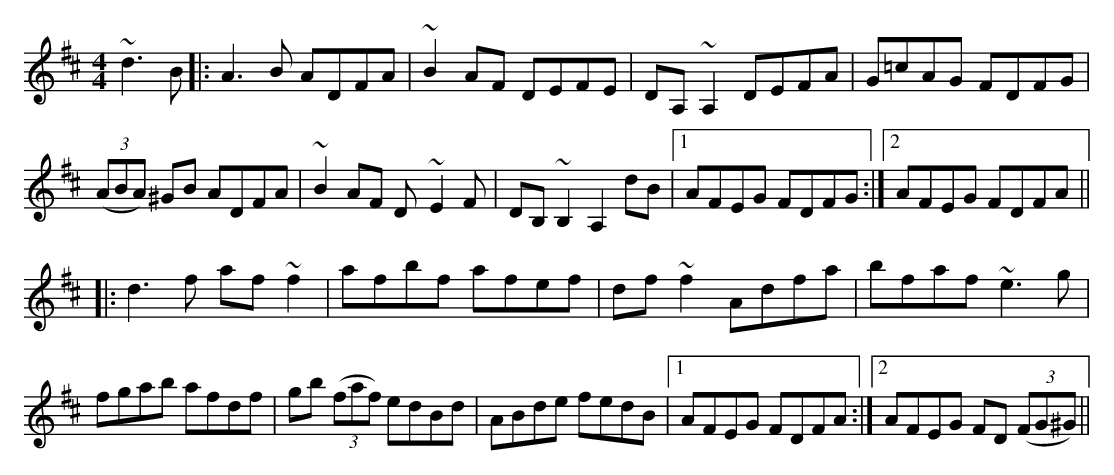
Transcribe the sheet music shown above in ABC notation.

X:1
M:4/4
K:D
~d3B|:A3B ADFA|~B2AF DEFE|DA,~A,2 DEFA|G=cAG FDFG|
((3ABA) ^GB ADFA|~B2AF D-~E2F | DB,~B,2 A,2dB|1 AFEG FDFG:|2 AFEG FDFA||
|:d3f af~f2|afbf afef|df~f2 Adfa|bfaf ~e3g|
fgab afdf|gb ((3faf) edBd|ABde fedB|1 AFEG FDFA:|2 AFEG FD ((3FG^G)||
